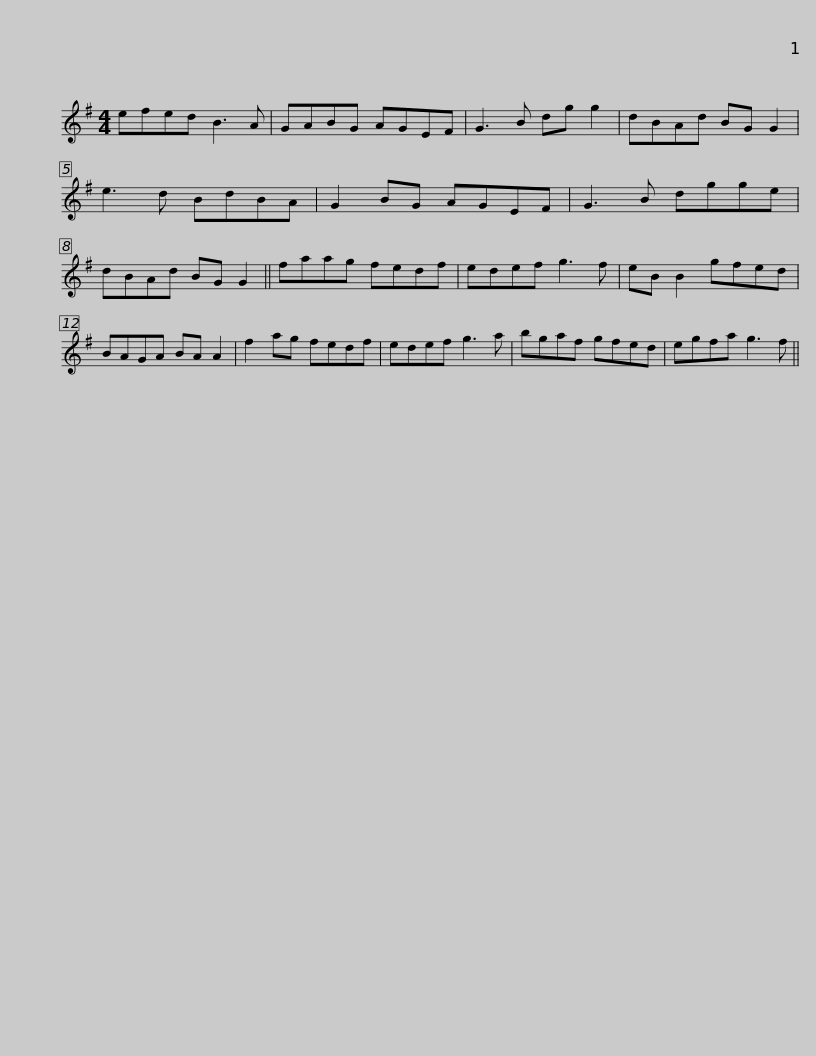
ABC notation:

X:1
L:1/8
M:4/4
I:linebreak $
K:G
V:1 treble
V:1
 efed B3 A | GABG AGEF | G3 B dg g2 | dBAd BG G2 | e3 d BdBA | %5
 G2 BG AGEF |$ G3 B dgge | dBAd BG G2 || faag fedf | edef g3 f | %10
 eB B2 gfed | BAGA BA A2 |$ f2 ag fedf | edef g3 a | bgaf gfed | %15
 egfa g3 f || %16
